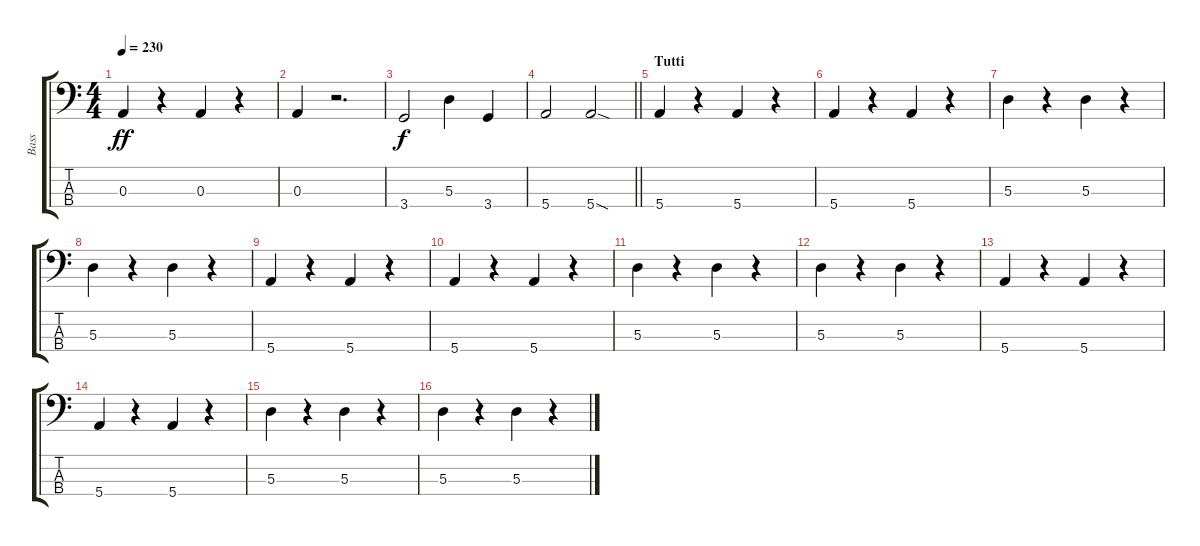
\track ("Bass" "Bass") {instrument electricbassfinger}
\staff {score tabs}
\tuning (G2 D2 A1 E1) {hide}
\ts (4 4)
\tempo 230
\clef f4
\ks c
0.3.4{dy ff} r.4 0.3.4 r.4 |
0.3.4 r.2{d} |
3.4.2{dy f} 5.3.4 3.4.4 |
\barLineRight lightlight
5.4.2 5.4{sod}.2 |
\section ("" "Tutti")
5.4.4 r.4 5.4.4 r.4 |
5.4.4 r.4 5.4.4 r.4 |
5.3.4 r.4 5.3.4 r.4 |
5.3.4 r.4 5.3.4 r.4 |
5.4.4 r.4 5.4.4 r.4 |
5.4.4 r.4 5.4.4 r.4 |
5.3.4 r.4 5.3.4 r.4 |
5.3.4 r.4 5.3.4 r.4 |
5.4.4 r.4 5.4.4 r.4 |
5.4.4 r.4 5.4.4 r.4 |
5.3.4 r.4 5.3.4 r.4 |
5.3.4 r.4 5.3.4 r.4
